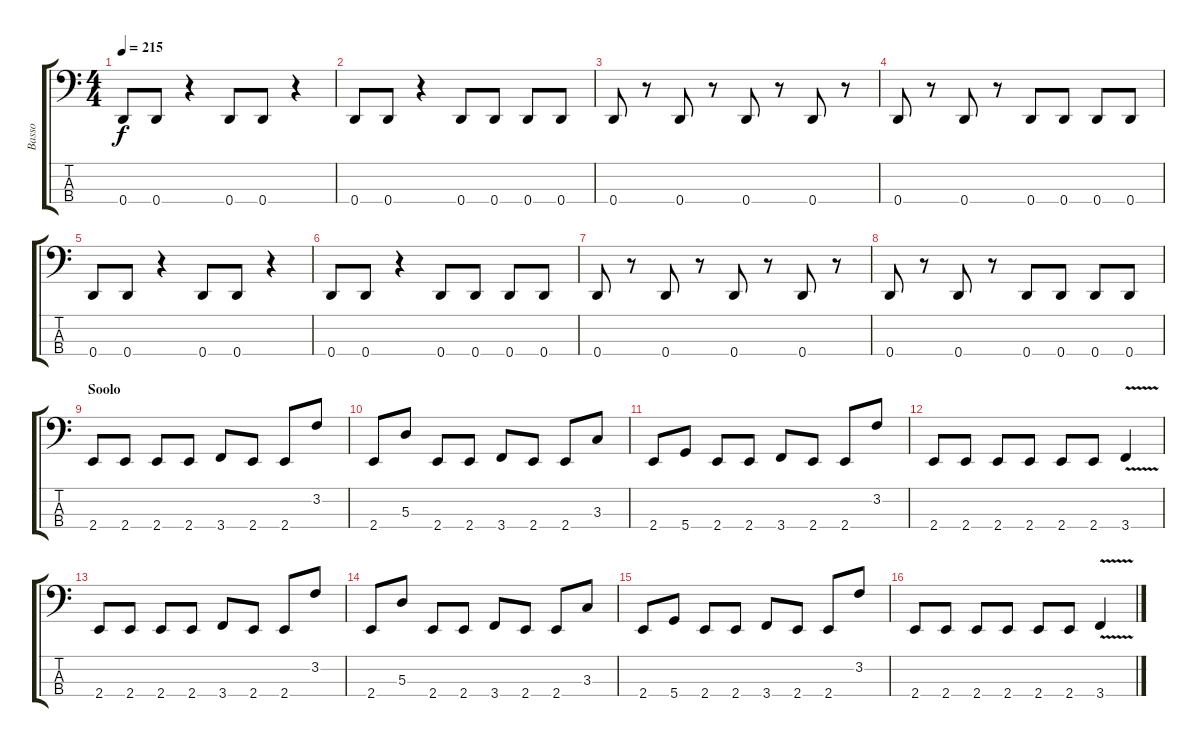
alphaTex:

\track ("Basso" "Basso") {instrument electricbassfinger}
\staff {score tabs}
\tuning (G2 D2 A1 D1) {hide}
\ts (4 4)
\tempo 215
\clef f4
\ks c
0.4.8{dy f} 0.4.8 r.4 0.4.8 0.4.8 r.4 |
0.4.8 0.4.8 r.4 0.4.8 0.4.8 0.4.8 0.4.8 |
0.4.8 r.8 0.4.8 r.8 0.4.8 r.8 0.4.8 r.8 |
0.4.8 r.8 0.4.8 r.8 0.4.8 0.4.8 0.4.8 0.4.8 |
0.4.8 0.4.8 r.4 0.4.8 0.4.8 r.4 |
0.4.8 0.4.8 r.4 0.4.8 0.4.8 0.4.8 0.4.8 |
0.4.8 r.8 0.4.8 r.8 0.4.8 r.8 0.4.8 r.8 |
0.4.8 r.8 0.4.8 r.8 0.4.8 0.4.8 0.4.8 0.4.8 |
\section ("" "Soolo")
2.4.8 2.4.8 2.4.8 2.4.8 3.4.8 2.4.8 2.4.8 3.2.8 |
2.4.8 5.3.8 2.4.8 2.4.8 3.4.8 2.4.8 2.4.8 3.3.8 |
2.4.8 5.4.8 2.4.8 2.4.8 3.4.8 2.4.8 2.4.8 3.2.8 |
2.4.8 2.4.8 2.4.8 2.4.8 2.4.8 2.4.8 3.4{v}.4 |
2.4.8 2.4.8 2.4.8 2.4.8 3.4.8 2.4.8 2.4.8 3.2.8 |
2.4.8 5.3.8 2.4.8 2.4.8 3.4.8 2.4.8 2.4.8 3.3.8 |
2.4.8 5.4.8 2.4.8 2.4.8 3.4.8 2.4.8 2.4.8 3.2.8 |
2.4.8 2.4.8 2.4.8 2.4.8 2.4.8 2.4.8 3.4{v}.4
